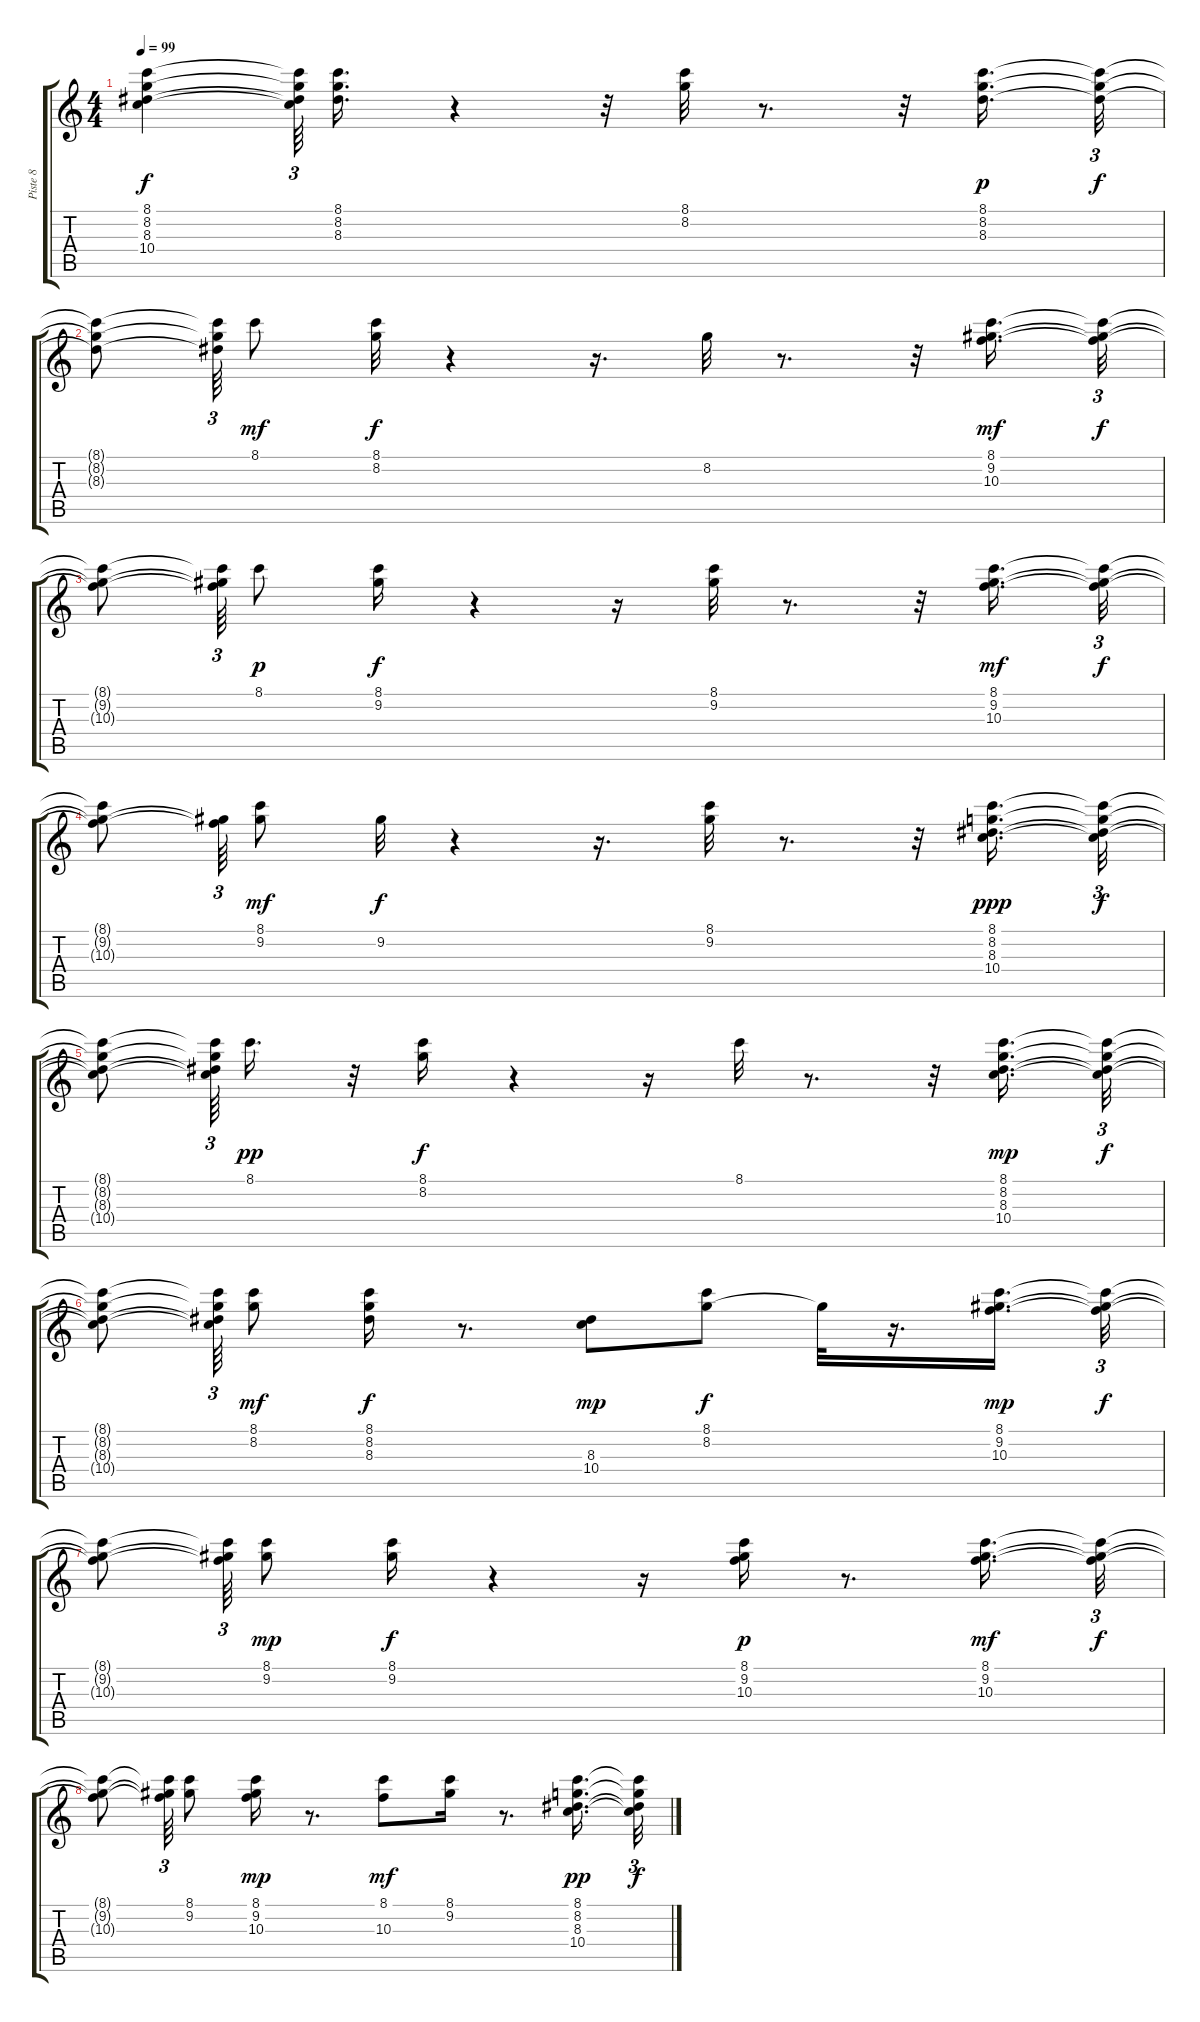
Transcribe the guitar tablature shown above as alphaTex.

\track ("Piste 8" "Piste 8") {instrument electricguitarclean}
\staff {score tabs}
\tuning (E4 B3 G3 D3 A2 E2) {hide}
\ts (4 4)
\tempo 99
\clef g2
\ks c
(8.1{t} 8.2{t} 8.3{t} 10.4{t}).4{dy f} (8.1{t} 8.2{t} 8.3{t} 10.4{t}).64{tu (3 2)} (8.1 8.2 8.3).16{d} r.4 r.32 (8.1 8.2).32 r.8{d} r.32 (8.1 8.2 8.3).16{d dy p} (8.1{t} 8.2{t} 8.3{t}).32{tu (3 2) dy f} |
(8.1{t} 8.2{t} 8.3{t}).8 (8.1{t} 8.2{t} 8.3{t}).64{tu (3 2)} 8.1.8{dy mf} (8.1 8.2).32{dy f} r.4 r.16{d} 8.2.32 r.8{d} r.32 (8.1 9.2 10.3).16{d dy mf} (8.1{t} 9.2{t} 10.3{t}).32{tu (3 2) dy f} |
(8.1{t} 9.2{t} 10.3{t}).8 (8.1{t} 9.2{t} 10.3{t}).64{tu (3 2)} 8.1.8{dy p} (8.1 9.2).16{dy f} r.4 r.16 (8.1 9.2).32 r.8{d} r.32 (8.1 9.2 10.3).16{d dy mf} (8.1{t} 9.2{t} 10.3{t}).32{tu (3 2) dy f} |
(8.1{t} 9.2{t} 10.3{t}).8 (9.2{t} 10.3{t}).64{tu (3 2)} (8.1 9.2).8{dy mf} 9.2.32{dy f} r.4 r.16{d} (8.1 9.2).32 r.8{d} r.32 (8.1 8.2 8.3 10.4).16{d dy ppp} (8.1{t} 8.2{t} 8.3{t} 10.4{t}).32{tu (3 2) dy f} |
(8.1{t} 8.2{t} 8.3{t} 10.4{t}).8 (8.1{t} 8.2{t} 8.3{t} 10.4{t}).64{tu (3 2)} 8.1.16{d dy pp} r.32 (8.1 8.2).16{dy f} r.4 r.16 8.1.32 r.8{d} r.32 (8.1 8.2 8.3 10.4).16{d dy mp} (8.1{t} 8.2{t} 8.3{t} 10.4{t}).32{tu (3 2) dy f} |
(8.1{t} 8.2{t} 8.3{t} 10.4{t}).8 (8.1{t} 8.2{t} 8.3{t} 10.4{t}).64{tu (3 2)} (8.1 8.2).8{dy mf} (8.1 8.2 8.3).16{dy f} r.8{d} (8.3 10.4).8{dy mp} (8.1 8.2).8{dy f} 8.2{t}.32 r.16{d} (8.1 9.2 10.3).16{d dy mp} (8.1{t} 9.2{t} 10.3{t}).32{tu (3 2) dy f} |
(8.1{t} 9.2{t} 10.3{t}).8 (8.1{t} 9.2{t} 10.3{t}).64{tu (3 2)} (8.1 9.2).8{dy mp} (8.1 9.2).16{dy f} r.4 r.16 (8.1 9.2 10.3).16{dy p} r.8{d} (8.1 9.2 10.3).16{d dy mf} (8.1{t} 9.2{t} 10.3{t}).32{tu (3 2) dy f} |
(8.1{t} 9.2{t} 10.3{t}).8 (8.1{t} 9.2{t} 10.3{t}).64{tu (3 2)} (8.1 9.2).8 (8.1 9.2 10.3).16{dy mp} r.8{d} (8.1 10.3).8{dy mf} (8.1 9.2).16 r.8{d} (8.1 8.2 8.3 10.4).16{d dy pp} (8.1{t} 8.2{t} 8.3{t} 10.4{t}).32{tu (3 2) dy f}
